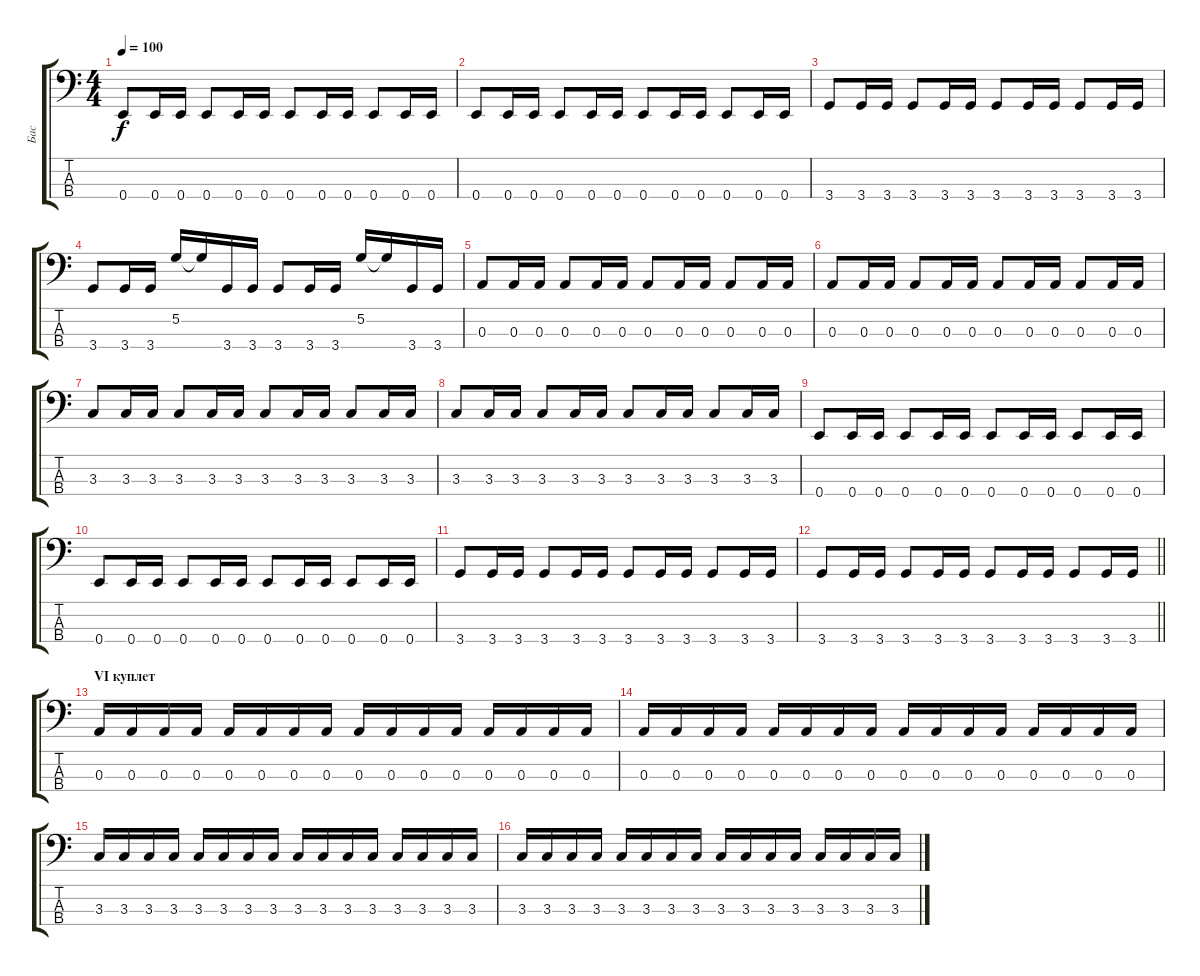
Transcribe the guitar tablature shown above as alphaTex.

\track ("Бас" "Бас") {instrument electricbasspick}
\staff {score tabs}
\tuning (G2 D2 A1 E1) {hide}
\ts (4 4)
\tempo 100
\clef f4
\ks aminor
0.4.8{dy f} 0.4.16 0.4.16 0.4.8 0.4.16 0.4.16 0.4.8 0.4.16 0.4.16 0.4.8 0.4.16 0.4.16 |
0.4.8 0.4.16 0.4.16 0.4.8 0.4.16 0.4.16 0.4.8 0.4.16 0.4.16 0.4.8 0.4.16 0.4.16 |
3.4.8 3.4.16 3.4.16 3.4.8 3.4.16 3.4.16 3.4.8 3.4.16 3.4.16 3.4.8 3.4.16 3.4.16 |
3.4.8 3.4.16 3.4.16 5.2.16 5.2{t}.16 3.4.16 3.4.16 3.4.8 3.4.16 3.4.16 5.2.16 5.2{t}.16 3.4.16 3.4.16 |
0.3.8 0.3.16 0.3.16 0.3.8 0.3.16 0.3.16 0.3.8 0.3.16 0.3.16 0.3.8 0.3.16 0.3.16 |
0.3.8 0.3.16 0.3.16 0.3.8 0.3.16 0.3.16 0.3.8 0.3.16 0.3.16 0.3.8 0.3.16 0.3.16 |
3.3.8 3.3.16 3.3.16 3.3.8 3.3.16 3.3.16 3.3.8 3.3.16 3.3.16 3.3.8 3.3.16 3.3.16 |
3.3.8 3.3.16 3.3.16 3.3.8 3.3.16 3.3.16 3.3.8 3.3.16 3.3.16 3.3.8 3.3.16 3.3.16 |
0.4.8 0.4.16 0.4.16 0.4.8 0.4.16 0.4.16 0.4.8 0.4.16 0.4.16 0.4.8 0.4.16 0.4.16 |
0.4.8 0.4.16 0.4.16 0.4.8 0.4.16 0.4.16 0.4.8 0.4.16 0.4.16 0.4.8 0.4.16 0.4.16 |
3.4.8 3.4.16 3.4.16 3.4.8 3.4.16 3.4.16 3.4.8 3.4.16 3.4.16 3.4.8 3.4.16 3.4.16 |
\barLineRight lightlight
3.4.8 3.4.16 3.4.16 3.4.8 3.4.16 3.4.16 3.4.8 3.4.16 3.4.16 3.4.8 3.4.16 3.4.16 |
\section ("" "VI куплет")
0.3.16 0.3.16 0.3.16 0.3.16 0.3.16 0.3.16 0.3.16 0.3.16 0.3.16 0.3.16 0.3.16 0.3.16 0.3.16 0.3.16 0.3.16 0.3.16 |
0.3.16 0.3.16 0.3.16 0.3.16 0.3.16 0.3.16 0.3.16 0.3.16 0.3.16 0.3.16 0.3.16 0.3.16 0.3.16 0.3.16 0.3.16 0.3.16 |
3.3.16 3.3.16 3.3.16 3.3.16 3.3.16 3.3.16 3.3.16 3.3.16 3.3.16 3.3.16 3.3.16 3.3.16 3.3.16 3.3.16 3.3.16 3.3.16 |
3.3.16 3.3.16 3.3.16 3.3.16 3.3.16 3.3.16 3.3.16 3.3.16 3.3.16 3.3.16 3.3.16 3.3.16 3.3.16 3.3.16 3.3.16 3.3.16
